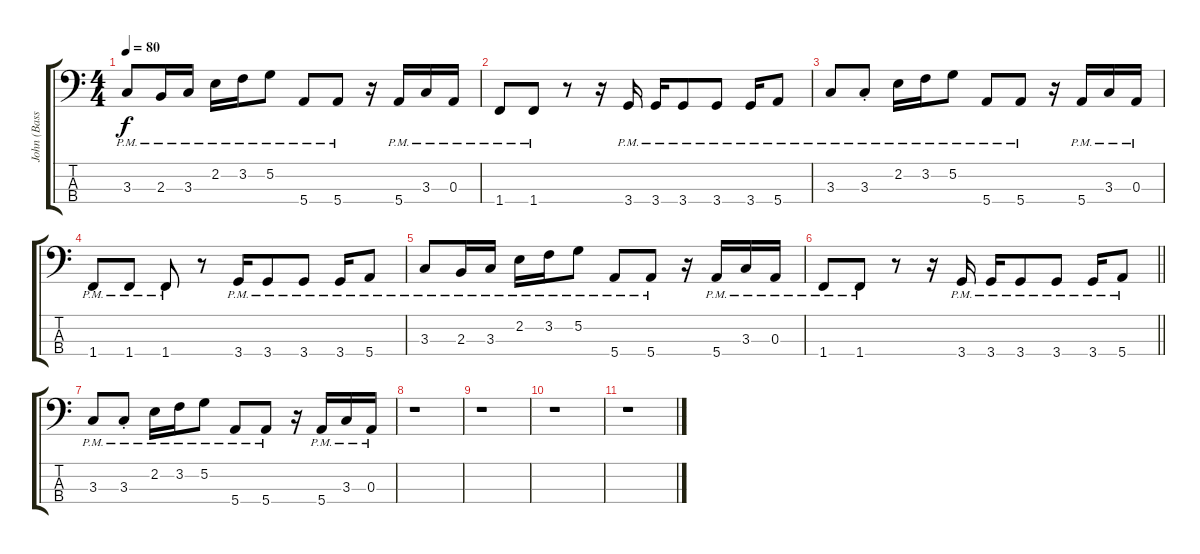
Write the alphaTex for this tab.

\track ("John (Bass)" "John (Bass") {instrument electricbassfinger}
\staff {score tabs}
\tuning (G2 D2 A1 E1) {hide}
\ts (4 4)
\tempo 80
\clef f4
\ks c
3.3{pm}.8{dy f} 2.3{pm}.16 3.3{pm}.16 2.2{pm}.16 3.2{pm}.16 5.2{pm}.8 5.4{pm}.8 5.4{pm}.8 r.16 5.4{pm}.16 3.3{pm}.16 0.3{pm}.16 |
1.4{pm}.8 1.4{pm}.8 r.8 r.16 3.4{pm}.16 3.4{pm}.16 3.4{pm}.8 3.4{pm}.8 3.4{pm}.16 5.4{pm}.8 |
3.3{pm}.8 3.3{pm st}.8 2.2{pm}.16 3.2{pm}.16 5.2{pm}.8 5.4{pm}.8 5.4{pm}.8 r.16 5.4{pm}.16 3.3{pm}.16 0.3{pm}.16 |
1.4{pm}.8 1.4{pm}.8 1.4{pm}.8 r.8 3.4{pm}.16 3.4{pm}.8 3.4{pm}.8 3.4{pm}.16 5.4{pm}.8 |
3.3{pm}.8 2.3{pm}.16 3.3{pm}.16 2.2{pm}.16 3.2{pm}.16 5.2{pm}.8 5.4{pm}.8 5.4{pm}.8 r.16 5.4{pm}.16 3.3{pm}.16 0.3{pm}.16 |
\barLineRight lightlight
1.4{pm}.8 1.4{pm}.8 r.8 r.16 3.4{pm}.16 3.4{pm}.16 3.4{pm}.8 3.4{pm}.8 3.4{pm}.16 5.4{pm}.8 |
3.3{pm}.8 3.3{pm st}.8 2.2{pm}.16 3.2{pm}.16 5.2{pm}.8 5.4{pm}.8 5.4{pm}.8 r.16 5.4{pm}.16 3.3{pm}.16 0.3{pm}.16 |
r.1 |
r.1 |
r.1 |
r.1
